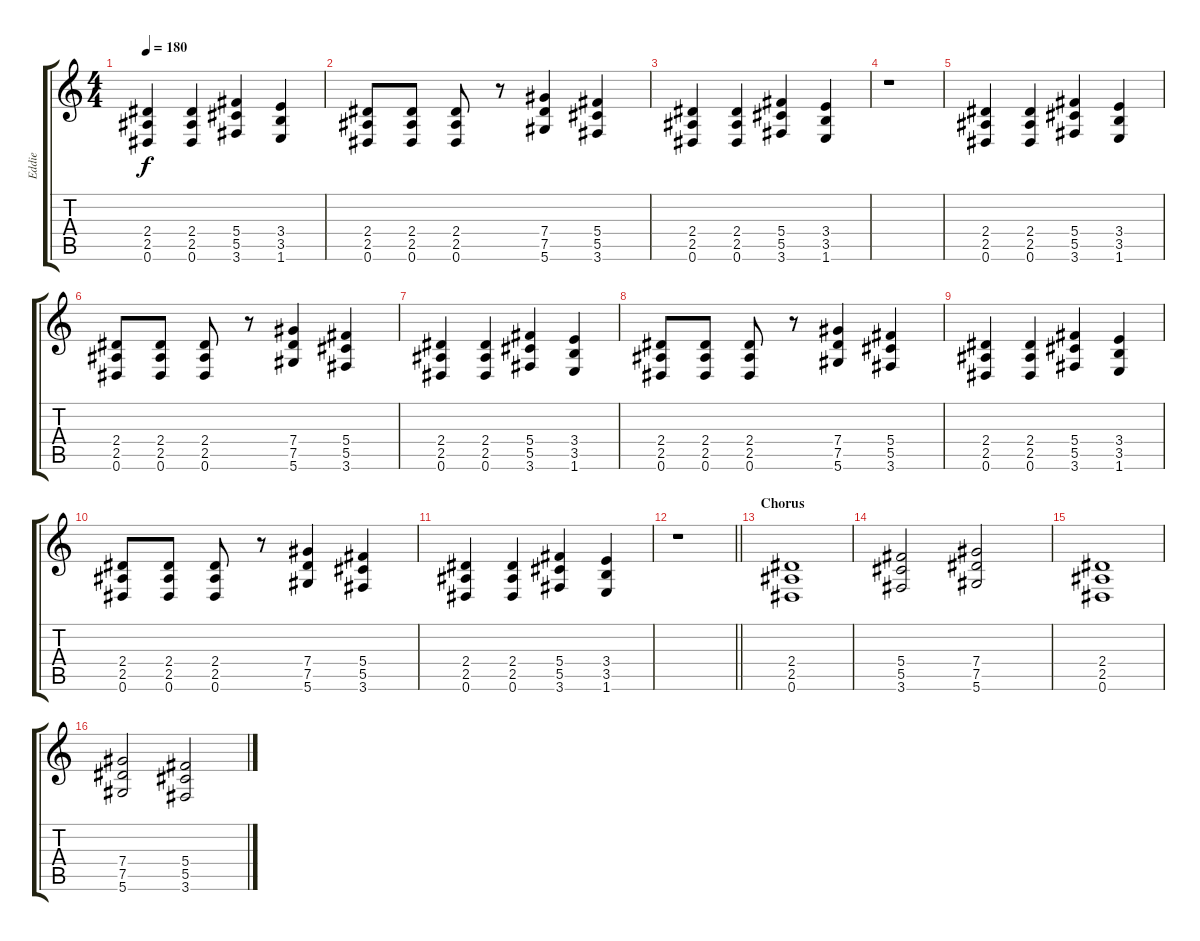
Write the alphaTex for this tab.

\track ("Eddie" "Eddie") {instrument distortionguitar}
\staff {score tabs}
\tuning (Eb4 Bb3 Gb3 Db3 Ab2 Eb2) {hide}
\ts (4 4)
\tempo 180
\clef g2
\ks c
(2.4 2.5 0.6).4{dy f} (2.4 2.5 0.6).4 (5.4 5.5 3.6).4 (3.4 3.5 1.6).4 |
(2.4 2.5 0.6).8 (2.4 2.5 0.6).8 (2.4 2.5 0.6).8 r.8 (7.4 7.5 5.6).4 (5.4 5.5 3.6).4 |
(2.4 2.5 0.6).4 (2.4 2.5 0.6).4 (5.4 5.5 3.6).4 (3.4 3.5 1.6).4 |
r.1 |
(2.4 2.5 0.6).4 (2.4 2.5 0.6).4 (5.4 5.5 3.6).4 (3.4 3.5 1.6).4 |
(2.4 2.5 0.6).8 (2.4 2.5 0.6).8 (2.4 2.5 0.6).8 r.8 (7.4 7.5 5.6).4 (5.4 5.5 3.6).4 |
(2.4 2.5 0.6).4 (2.4 2.5 0.6).4 (5.4 5.5 3.6).4 (3.4 3.5 1.6).4 |
(2.4 2.5 0.6).8 (2.4 2.5 0.6).8 (2.4 2.5 0.6).8 r.8 (7.4 7.5 5.6).4 (5.4 5.5 3.6).4 |
(2.4 2.5 0.6).4 (2.4 2.5 0.6).4 (5.4 5.5 3.6).4 (3.4 3.5 1.6).4 |
(2.4 2.5 0.6).8 (2.4 2.5 0.6).8 (2.4 2.5 0.6).8 r.8 (7.4 7.5 5.6).4 (5.4 5.5 3.6).4 |
(2.4 2.5 0.6).4 (2.4 2.5 0.6).4 (5.4 5.5 3.6).4 (3.4 3.5 1.6).4 |
\barLineRight lightlight
r.1 |
\section ("" "Chorus")
(2.4 2.5 0.6).1 |
(5.4 5.5 3.6).2 (7.4 7.5 5.6).2 |
(2.4 2.5 0.6).1 |
(7.4 7.5 5.6).2 (5.4 5.5 3.6).2
